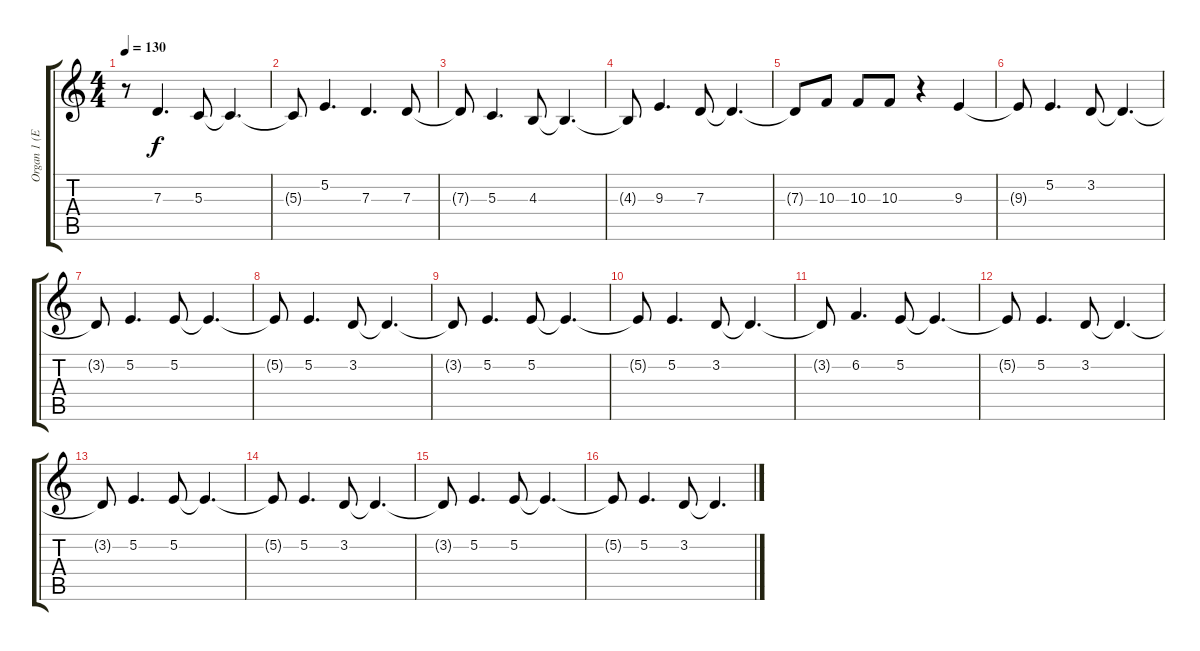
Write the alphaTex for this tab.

\track ("Organ 1 (Echo)" "Organ 1 (E") {instrument churchorgan}
\staff {score tabs}
\tuning (E4 B3 G3 D3 A2 E2) {hide}
\ts (4 4)
\tempo 130
\clef g2
\ks c
r.8{dy f} 7.3.4{d} 5.3.8 5.3{t}.4{d} |
5.3{t}.8 5.2.4{d} 7.3.4{d} 7.3.8 |
7.3{t}.8 5.3.4{d} 4.3.8 4.3{t}.4{d} |
4.3{t}.8 9.3.4{d} 7.3.8 7.3{t}.4{d} |
7.3{t}.8 10.3.8 10.3.8 10.3.8 r.4 9.3.4 |
9.3{t}.8 5.2.4{d} 3.2.8 3.2{t}.4{d} |
3.2{t}.8 5.2.4{d} 5.2.8 5.2{t}.4{d} |
5.2{t}.8 5.2.4{d} 3.2.8 3.2{t}.4{d} |
3.2{t}.8 5.2.4{d} 5.2.8 5.2{t}.4{d} |
5.2{t}.8 5.2.4{d} 3.2.8 3.2{t}.4{d} |
3.2{t}.8 6.2.4{d} 5.2.8 5.2{t}.4{d} |
5.2{t}.8 5.2.4{d} 3.2.8 3.2{t}.4{d} |
3.2{t}.8 5.2.4{d} 5.2.8 5.2{t}.4{d} |
5.2{t}.8 5.2.4{d} 3.2.8 3.2{t}.4{d} |
3.2{t}.8 5.2.4{d} 5.2.8 5.2{t}.4{d} |
5.2{t}.8 5.2.4{d} 3.2.8 3.2{t}.4{d}
